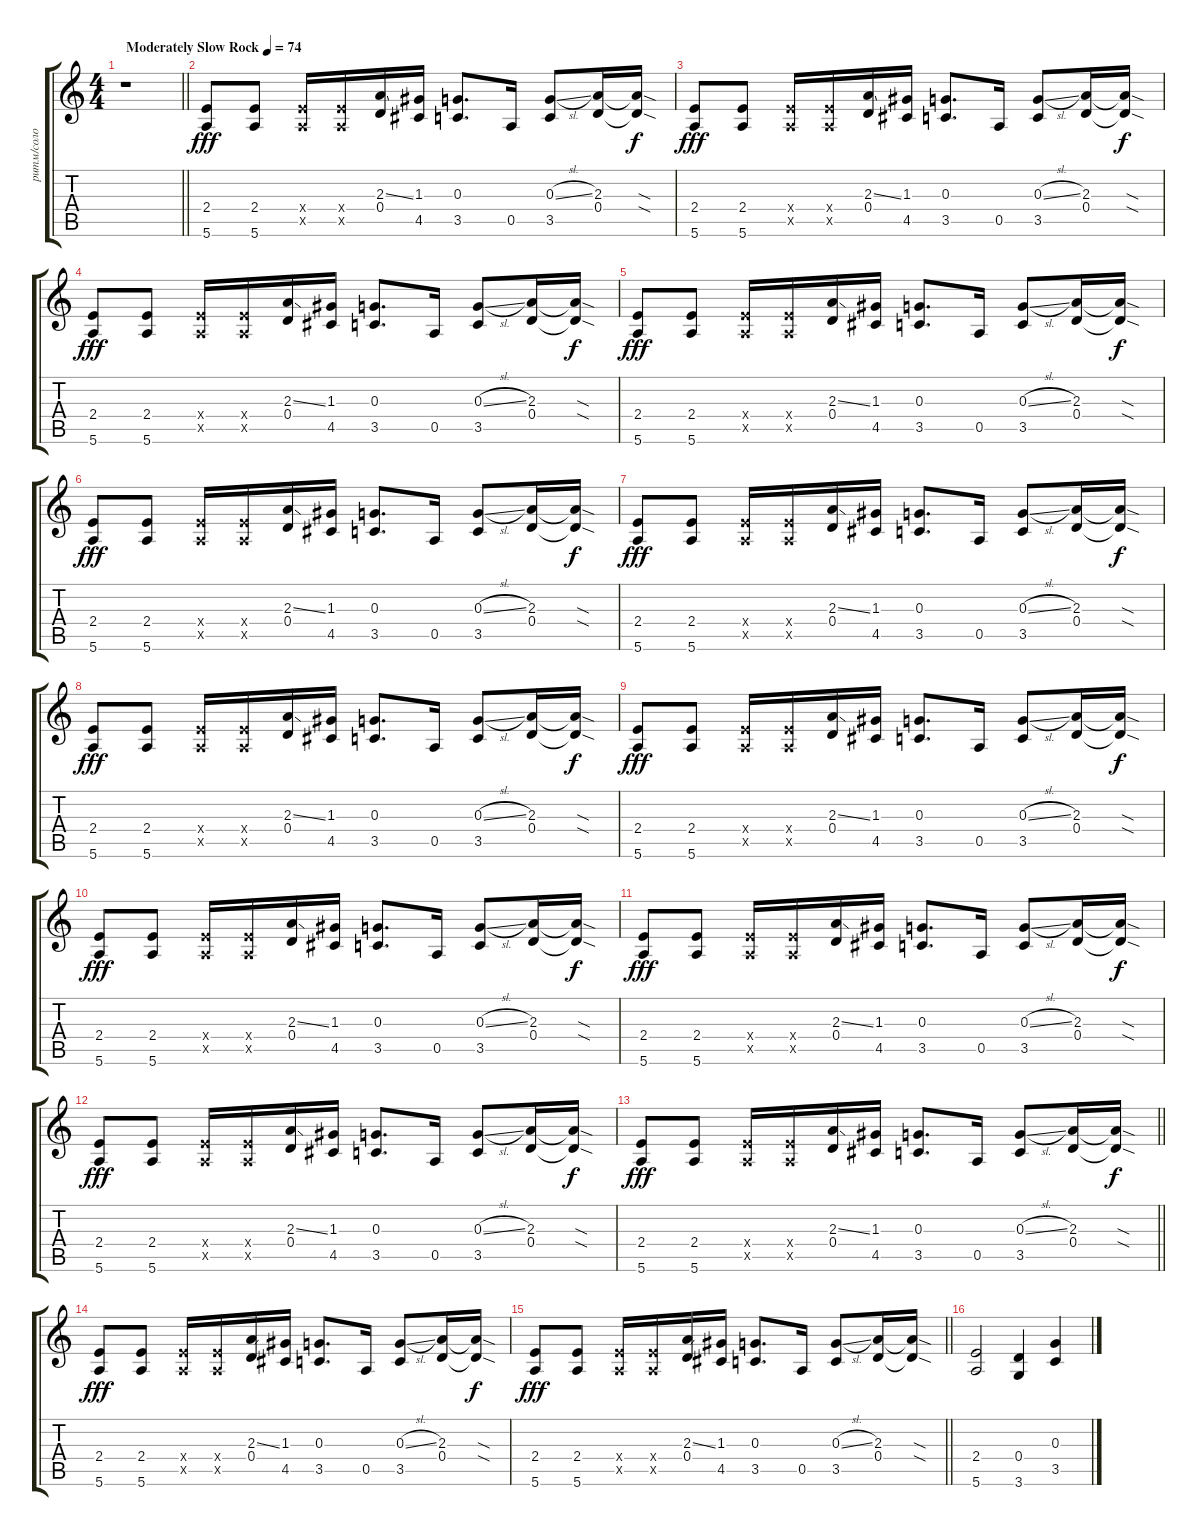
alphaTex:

\track ("ритм/соло" "ритм/соло") {instrument overdrivenguitar}
\staff {score tabs}
\tuning (E4 B3 G3 D3 A2 E2) {hide}
\ts (4 4)
\tempo (74 "Moderately Slow Rock")
\clef g2
\barLineRight lightlight
\ks aminor
r.1{dy fff instrument overdrivenguitar} |
\section ("" "")
(2.4 5.6).8 (2.4 5.6).8 (2.4{x} 0.5{x}).16 (2.4{x} 0.5{x}).16 (2.3{ss} 0.4).16 (1.3 4.5).16 (0.3 3.5).8{d} 0.5.16 (0.3{sl} 3.5).8 (2.3 0.4).16 (2.3{sod t} 0.4{sod t}).16{dy f} |
(2.4 5.6).8{dy fff} (2.4 5.6).8 (2.4{x} 0.5{x}).16 (2.4{x} 0.5{x}).16 (2.3{ss} 0.4).16 (1.3 4.5).16 (0.3 3.5).8{d} 0.5.16 (0.3{sl} 3.5).8 (2.3 0.4).16 (2.3{sod t} 0.4{sod t}).16{dy f} |
(2.4 5.6).8{dy fff} (2.4 5.6).8 (2.4{x} 0.5{x}).16 (2.4{x} 0.5{x}).16 (2.3{ss} 0.4).16 (1.3 4.5).16 (0.3 3.5).8{d} 0.5.16 (0.3{sl} 3.5).8 (2.3 0.4).16 (2.3{sod t} 0.4{sod t}).16{dy f} |
(2.4 5.6).8{dy fff} (2.4 5.6).8 (2.4{x} 0.5{x}).16 (2.4{x} 0.5{x}).16 (2.3{ss} 0.4).16 (1.3 4.5).16 (0.3 3.5).8{d} 0.5.16 (0.3{sl} 3.5).8 (2.3 0.4).16 (2.3{sod t} 0.4{sod t}).16{dy f} |
(2.4 5.6).8{dy fff} (2.4 5.6).8 (2.4{x} 0.5{x}).16 (2.4{x} 0.5{x}).16 (2.3{ss} 0.4).16 (1.3 4.5).16 (0.3 3.5).8{d} 0.5.16 (0.3{sl} 3.5).8 (2.3 0.4).16 (2.3{sod t} 0.4{sod t}).16{dy f} |
(2.4 5.6).8{dy fff} (2.4 5.6).8 (2.4{x} 0.5{x}).16 (2.4{x} 0.5{x}).16 (2.3{ss} 0.4).16 (1.3 4.5).16 (0.3 3.5).8{d} 0.5.16 (0.3{sl} 3.5).8 (2.3 0.4).16 (2.3{sod t} 0.4{sod t}).16{dy f} |
(2.4 5.6).8{dy fff} (2.4 5.6).8 (2.4{x} 0.5{x}).16 (2.4{x} 0.5{x}).16 (2.3{ss} 0.4).16 (1.3 4.5).16 (0.3 3.5).8{d} 0.5.16 (0.3{sl} 3.5).8 (2.3 0.4).16 (2.3{sod t} 0.4{sod t}).16{dy f} |
(2.4 5.6).8{dy fff} (2.4 5.6).8 (2.4{x} 0.5{x}).16 (2.4{x} 0.5{x}).16 (2.3{ss} 0.4).16 (1.3 4.5).16 (0.3 3.5).8{d} 0.5.16 (0.3{sl} 3.5).8 (2.3 0.4).16 (2.3{sod t} 0.4{sod t}).16{dy f} |
(2.4 5.6).8{dy fff} (2.4 5.6).8 (2.4{x} 0.5{x}).16 (2.4{x} 0.5{x}).16 (2.3{ss} 0.4).16 (1.3 4.5).16 (0.3 3.5).8{d} 0.5.16 (0.3{sl} 3.5).8 (2.3 0.4).16 (2.3{sod t} 0.4{sod t}).16{dy f} |
(2.4 5.6).8{dy fff} (2.4 5.6).8 (2.4{x} 0.5{x}).16 (2.4{x} 0.5{x}).16 (2.3{ss} 0.4).16 (1.3 4.5).16 (0.3 3.5).8{d} 0.5.16 (0.3{sl} 3.5).8 (2.3 0.4).16 (2.3{sod t} 0.4{sod t}).16{dy f} |
(2.4 5.6).8{dy fff} (2.4 5.6).8 (2.4{x} 0.5{x}).16 (2.4{x} 0.5{x}).16 (2.3{ss} 0.4).16 (1.3 4.5).16 (0.3 3.5).8{d} 0.5.16 (0.3{sl} 3.5).8 (2.3 0.4).16 (2.3{sod t} 0.4{sod t}).16{dy f} |
\barLineRight lightlight
(2.4 5.6).8{dy fff} (2.4 5.6).8 (2.4{x} 0.5{x}).16 (2.4{x} 0.5{x}).16 (2.3{ss} 0.4).16 (1.3 4.5).16 (0.3 3.5).8{d} 0.5.16 (0.3{sl} 3.5).8 (2.3 0.4).16 (2.3{sod t} 0.4{sod t}).16{dy f} |
\section ("" "")
(2.4 5.6).8{dy fff} (2.4 5.6).8 (2.4{x} 0.5{x}).16 (2.4{x} 0.5{x}).16 (2.3{ss} 0.4).16 (1.3 4.5).16 (0.3 3.5).8{d} 0.5.16 (0.3{sl} 3.5).8 (2.3 0.4).16 (2.3{sod t} 0.4{sod t}).16{dy f} |
\barLineRight lightlight
(2.4 5.6).8{dy fff} (2.4 5.6).8 (2.4{x} 0.5{x}).16 (2.4{x} 0.5{x}).16 (2.3{ss} 0.4).16 (1.3 4.5).16 (0.3 3.5).8{d} 0.5.16 (0.3{sl} 3.5).8 (2.3 0.4).16 (2.3{sod t} 0.4{sod t}).16 |
\section ("" "")
(2.4 5.6).2 (0.4 3.6).4 (0.3 3.5).4
